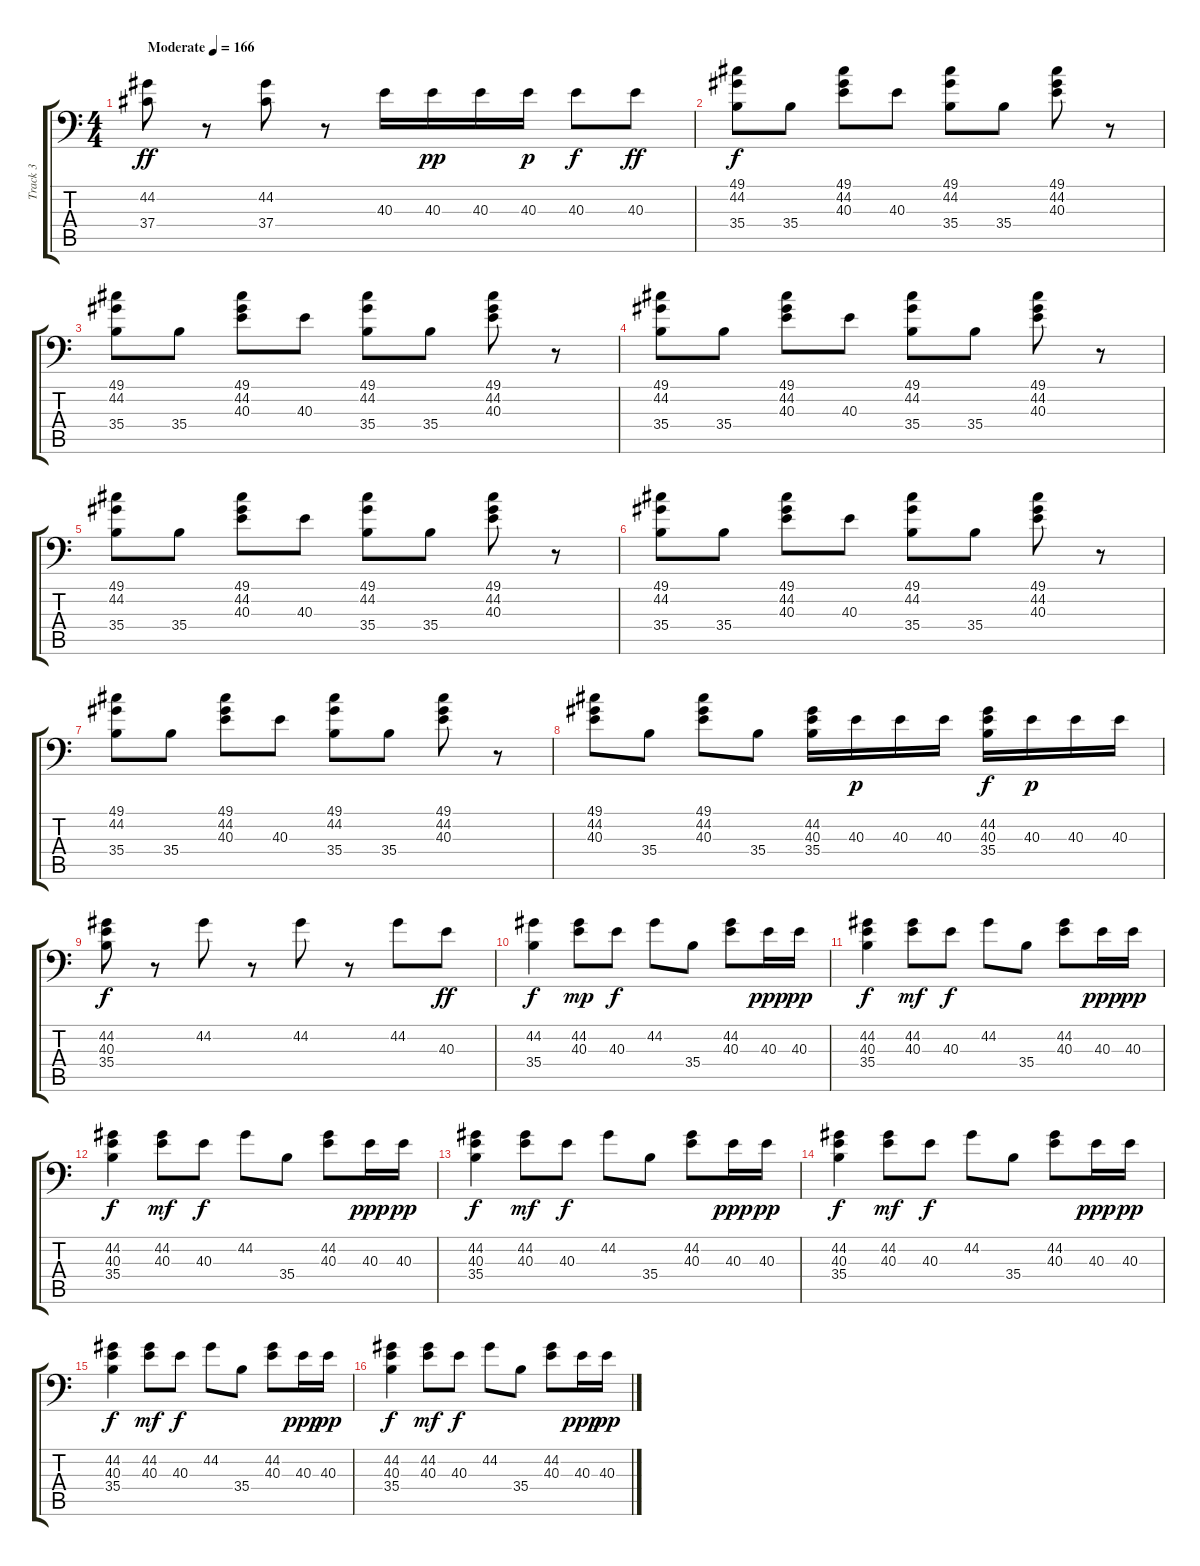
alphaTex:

\track ("Track 3" "Track 3") {instrument acousticgrandpiano}
\staff {score tabs}
\tuning (C-1 C-1 C-1 C-1 C-1 C-1) {hide}
\ts (4 4)
\tempo (166 "Moderate")
\clef f4
\ks c
(44.2 37.4).8{dy ff instrument acousticgrandpiano} r.8 (44.2 37.4).8 r.8 40.3.16 40.3.16{dy pp} 40.3.16 40.3.16{dy p} 40.3.8{dy f} 40.3.8{dy ff} |
(49.1 44.2 35.4).8{dy f} 35.4.8 (49.1 44.2 40.3).8 40.3.8 (49.1 44.2 35.4).8 35.4.8 (49.1 44.2 40.3).8 r.8 |
(49.1 44.2 35.4).8 35.4.8 (49.1 44.2 40.3).8 40.3.8 (49.1 44.2 35.4).8 35.4.8 (49.1 44.2 40.3).8 r.8 |
(49.1 44.2 35.4).8 35.4.8 (49.1 44.2 40.3).8 40.3.8 (49.1 44.2 35.4).8 35.4.8 (49.1 44.2 40.3).8 r.8 |
(49.1 44.2 35.4).8 35.4.8 (49.1 44.2 40.3).8 40.3.8 (49.1 44.2 35.4).8 35.4.8 (49.1 44.2 40.3).8 r.8 |
(49.1 44.2 35.4).8 35.4.8 (49.1 44.2 40.3).8 40.3.8 (49.1 44.2 35.4).8 35.4.8 (49.1 44.2 40.3).8 r.8 |
(49.1 44.2 35.4).8 35.4.8 (49.1 44.2 40.3).8 40.3.8 (49.1 44.2 35.4).8 35.4.8 (49.1 44.2 40.3).8 r.8 |
(49.1 44.2 40.3).8 35.4.8 (49.1 44.2 40.3).8 35.4.8 (44.2 40.3 35.4).16 40.3.16{dy p} 40.3.16 40.3.16 (44.2 40.3 35.4).16{dy f} 40.3.16{dy p} 40.3.16 40.3.16 |
(44.2 40.3 35.4).8{dy f} r.8 44.2.8 r.8 44.2.8 r.8 44.2.8 40.3.8{dy ff} |
(44.2 35.4).4{dy f} (44.2 40.3).8{dy mp} 40.3.8{dy f} 44.2.8 35.4.8 (44.2 40.3).8 40.3.16{dy ppp} 40.3.16{dy pp} |
(44.2 40.3 35.4).4{dy f} (44.2 40.3).8{dy mf} 40.3.8{dy f} 44.2.8 35.4.8 (44.2 40.3).8 40.3.16{dy ppp} 40.3.16{dy pp} |
(44.2 40.3 35.4).4{dy f} (44.2 40.3).8{dy mf} 40.3.8{dy f} 44.2.8 35.4.8 (44.2 40.3).8 40.3.16{dy ppp} 40.3.16{dy pp} |
(44.2 40.3 35.4).4{dy f} (44.2 40.3).8{dy mf} 40.3.8{dy f} 44.2.8 35.4.8 (44.2 40.3).8 40.3.16{dy ppp} 40.3.16{dy pp} |
(44.2 40.3 35.4).4{dy f} (44.2 40.3).8{dy mf} 40.3.8{dy f} 44.2.8 35.4.8 (44.2 40.3).8 40.3.16{dy ppp} 40.3.16{dy pp} |
(44.2 40.3 35.4).4{dy f} (44.2 40.3).8{dy mf} 40.3.8{dy f} 44.2.8 35.4.8 (44.2 40.3).8 40.3.16{dy ppp} 40.3.16{dy pp} |
(44.2 40.3 35.4).4{dy f} (44.2 40.3).8{dy mf} 40.3.8{dy f} 44.2.8 35.4.8 (44.2 40.3).8 40.3.16{dy ppp} 40.3.16{dy pp}
